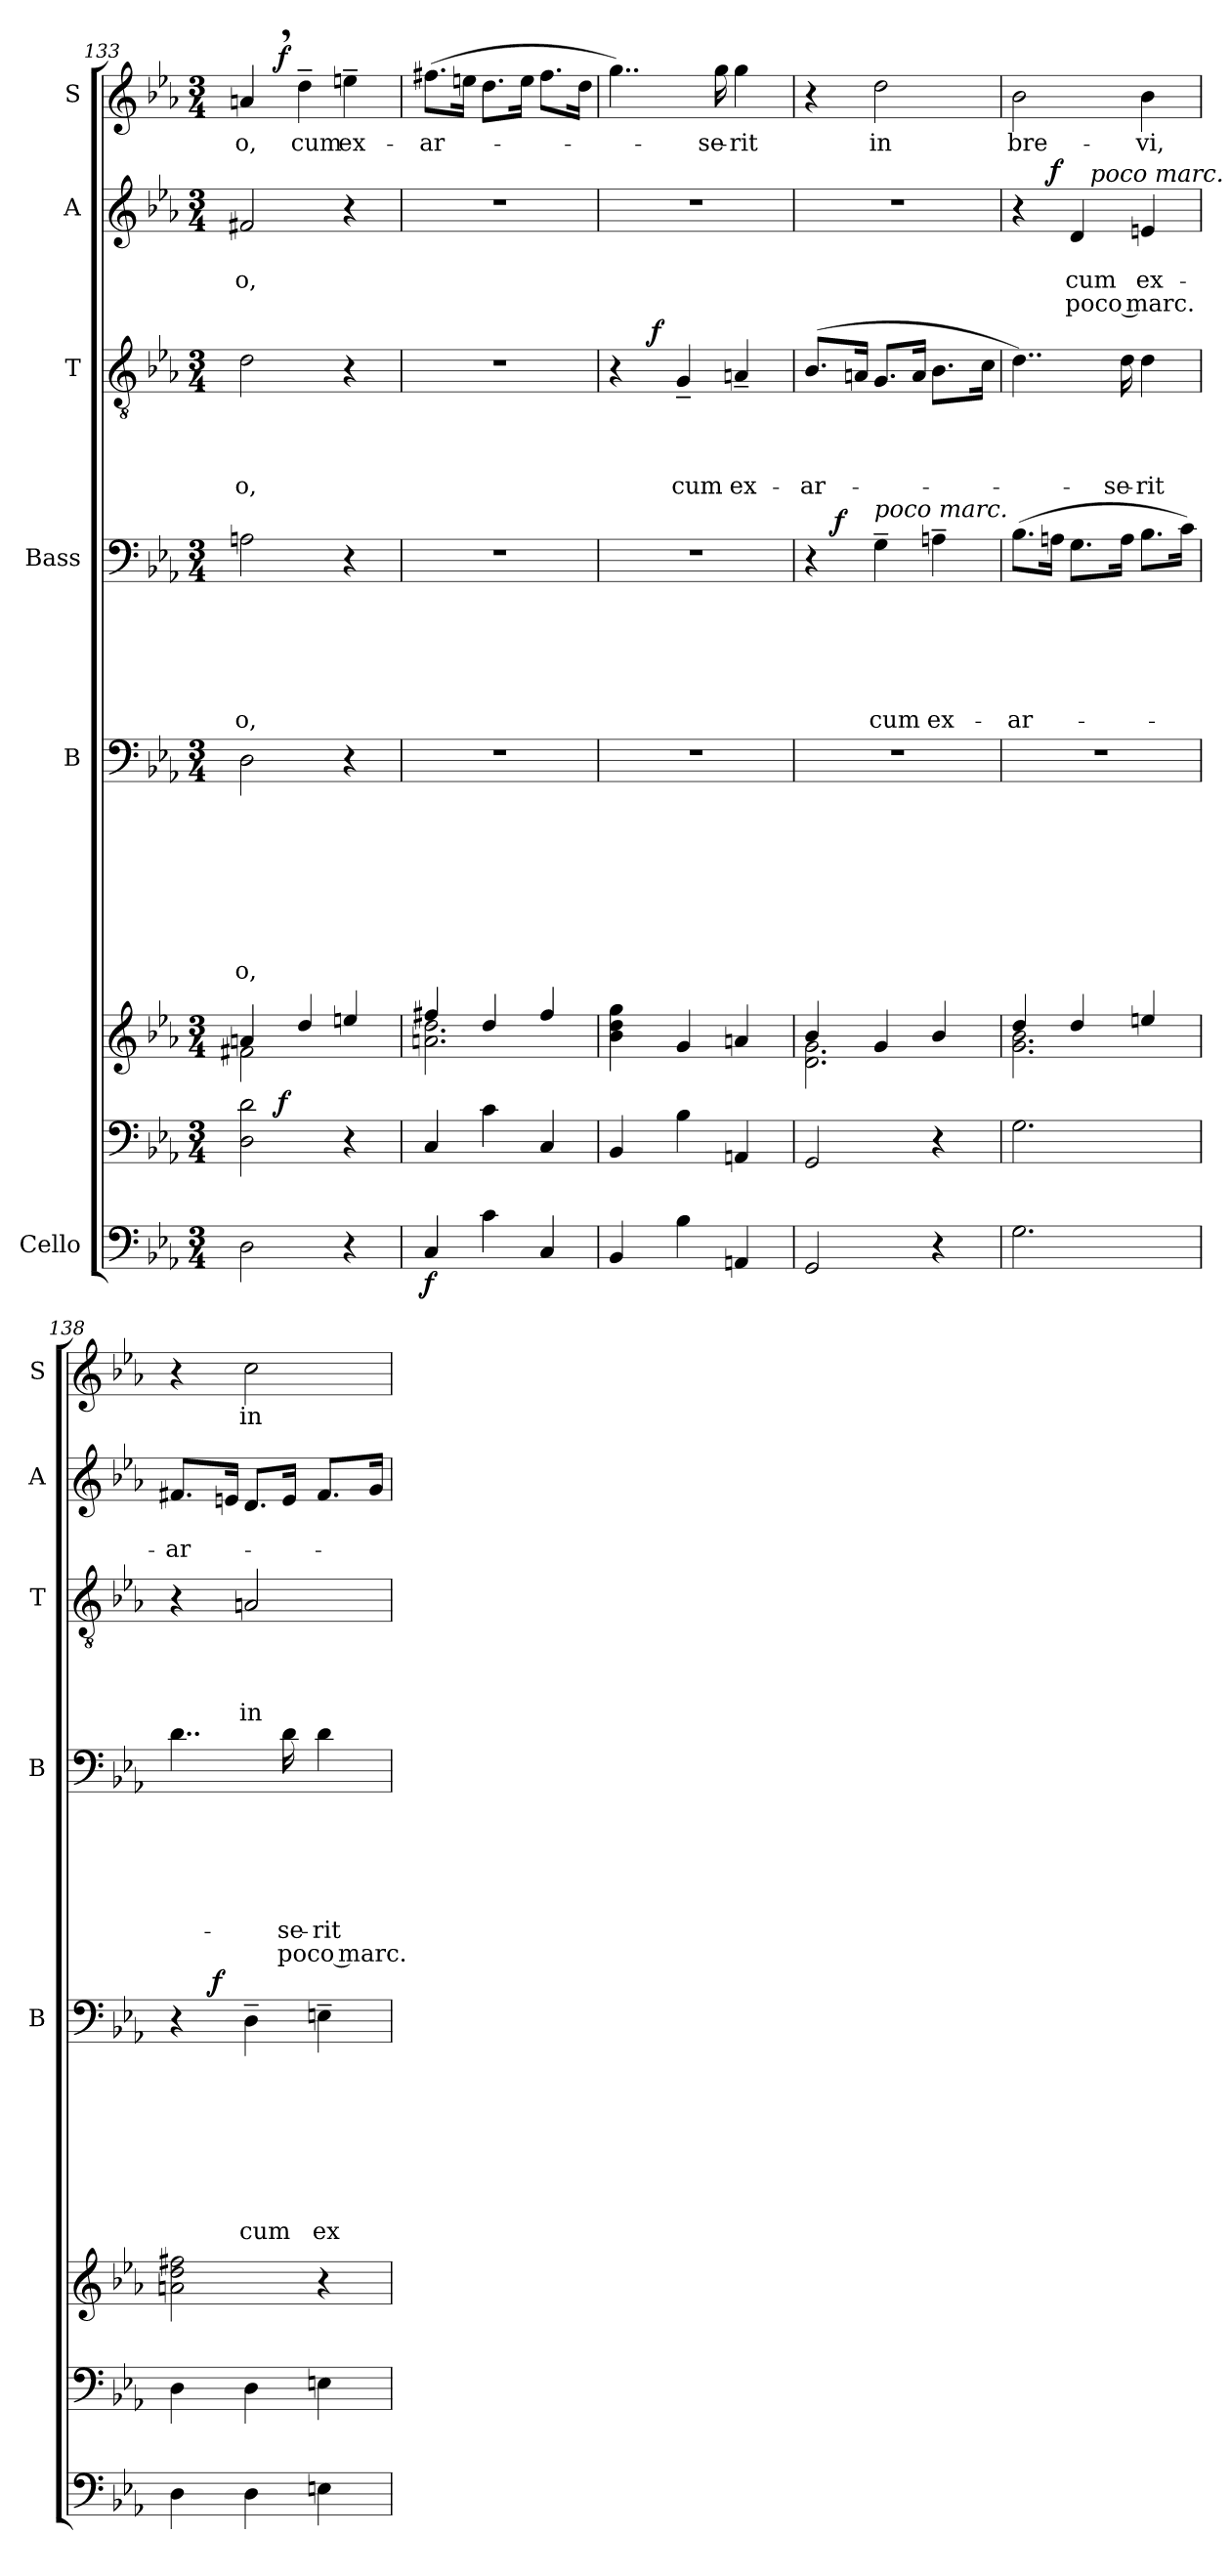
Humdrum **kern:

**kern	**dynam	**kern	**dynam	**kern	**kern	**text	**text	**text	**text	**text	**text	**text	**text	**dynam	**kern	**text	**text	**text	**text	**text	**text	**text	**dynam	**kern	**text	**text	**text	**text	**dynam	**kern	**text	**text	**text	**dynam	**kern	**text	**dynam
*part8	*part8	*part7	*part7	*part6	*part5	*part5	*part5	*part5	*part5	*part5	*part5	*part5	*part5	*part5	*part4	*part4	*part4	*part4	*part4	*part4	*part4	*part4	*part4	*part3	*part3	*part3	*part3	*part3	*part3	*part2	*part2	*part2	*part2	*part2	*part1	*part1	*part1
*staff8	*staff8	*staff7	*staff7	*staff6	*staff5	*staff5	*staff5	*staff5	*staff5	*staff5	*staff5	*staff5	*staff5	*staff5	*staff4	*staff4	*staff4	*staff4	*staff4	*staff4	*staff4	*staff4	*staff4	*staff3	*staff3	*staff3	*staff3	*staff3	*staff3	*staff2	*staff2	*staff2	*staff2	*staff2	*staff1	*staff1	*staff1
*I"Cello	*	*	*	*	*I"B	*	*	*	*	*	*	*	*	*	*I"Bass	*	*	*	*	*	*	*	*	*I"T	*	*	*	*	*	*I"A	*	*	*	*	*I"S	*	*
*	*	*	*	*	*I'B	*	*	*	*	*	*	*	*	*	*I'B	*	*	*	*	*	*	*	*	*I'T	*	*	*	*	*	*I'A	*	*	*	*	*I'S	*	*
!!LO:PB:g=z
*clefF4	*	*clefF4	*	*clefG2	*clefF4	*	*	*	*	*	*	*	*	*	*clefF4	*	*	*	*	*	*	*	*	*clefGv2	*	*	*	*	*	*clefG2	*	*	*	*	*clefG2	*	*
*k[b-e-a-]	*	*k[b-e-a-]	*	*k[b-e-a-]	*k[b-e-a-]	*	*	*	*	*	*	*	*	*	*k[b-e-a-]	*	*	*	*	*	*	*	*	*k[b-e-a-]	*	*	*	*	*	*k[b-e-a-]	*	*	*	*	*k[b-e-a-]	*	*
*E-:	*	*E-:	*	*E-:	*E-:	*	*	*	*	*	*	*	*	*	*E-:	*	*	*	*	*	*	*	*	*E-:	*	*	*	*	*	*E-:	*	*	*	*	*E-:	*	*
*M3/4	*	*M3/4	*	*M3/4	*M3/4	*	*	*	*	*	*	*	*	*	*M3/4	*	*	*	*	*	*	*	*	*M3/4	*	*	*	*	*	*M3/4	*	*	*	*	*M3/4	*	*
=133	=133	=133	=133	=133	=133	=133	=133	=133	=133	=133	=133	=133	=133	=133	=133	=133	=133	=133	=133	=133	=133	=133	=133	=133	=133	=133	=133	=133	=133	=133	=133	=133	=133	=133	=133	=133	=133
*	*	*	*	*^	*	*	*	*	*	*	*	*	*	*	*	*	*	*	*	*	*	*	*	*	*	*	*	*	*	*	*	*	*	*	*	*	*
!	!	!	!	!	!	!	!	!	!	!	!	!	!	!LO:LY:b	!	!	!	!	!	!	!	!LO:LY:b	!	!	!	!	!	!	!LO:LY:b	!	!	!	!LO:LY:b	!	!	!	!LO:LY:b	!
*	*	*^	*	*	*	*	*	*	*	*	*	*	*	*	*	*	*	*	*	*	*	*	*	*	*	*	*	*	*	*	*	*	*	*	*	*^	*	*
2D\	.	2D\ 2d\	8.ryy	.	4an/	2f#X\	2D\	.	.	.	.	.	.	.	-o,	.	2An\	.	.	.	.	.	-o,	.	.	2d\	.	.	.	-o,	.	2f#X/	.	-o,	.	.	4an,>/	8.ryy	-o,	.
!	!	!	!	!LO:DY:a	!	!	!	!	!	!	!	!	!	!	!	!	!	!	!	!	!	!	!	!	!	!	!	!	!	!	!	!	!	!	!	!	!	!	!	!LO:DY:a
.	.	.	2ryy	f	.	.	.	.	.	.	.	.	.	.	.	.	.	.	.	.	.	.	.	.	.	.	.	.	.	.	.	.	.	.	.	.	.	2ryy	.	f
!	!	!	!	!	!	!	!	!	!	!	!	!	!	!	!	!	!	!	!	!	!	!	!	!	!	!	!	!	!	!	!	!	!	!	!	!	!	!	!LO:LY:b	!
.	.	.	.	.	4dd/	.	.	.	.	.	.	.	.	.	.	.	.	.	.	.	.	.	.	.	.	.	.	.	.	.	.	.	.	.	.	.	4dd~>\	.	cum	.
!	!	!	!	!	!	!	!	!	!	!	!	!	!	!	!	!	!	!	!	!	!	!	!	!	!	!	!	!	!	!	!	!	!	!	!	!	!	!	!LO:LY:b	!
4r	.	4r	.	.	4een/	4ryy	4r	.	.	.	.	.	.	.	.	.	4r	.	.	.	.	.	.	.	.	4r	.	.	.	.	.	4r	.	.	.	.	4een~>\	.	ex-	.
.	.	.	16ryy	.	.	.	.	.	.	.	.	.	.	.	.	.	.	.	.	.	.	.	.	.	.	.	.	.	.	.	.	.	.	.	.	.	.	16ryy	.	.
=134	=134	=134	=134	=134	=134	=134	=134	=134	=134	=134	=134	=134	=134	=134	=134	=134	=134	=134	=134	=134	=134	=134	=134	=134	=134	=134	=134	=134	=134	=134	=134	=134	=134	=134	=134	=134	=134	=134	=134	=134
!	!LO:DY:b	!	!	!	!	!	!LO:N:vis=1	!	!	!	!	!	!	!	!	!	!LO:N:vis=1	!	!	!	!	!	!	!	!	!LO:N:vis=1	!	!	!	!	!	!LO:N:vis=1	!	!	!	!	!	!	!LO:LY:b	!
*	*	*v	*v	*	*	*	*	*	*	*	*	*	*	*	*	*	*	*	*	*	*	*	*	*	*	*	*	*	*	*	*	*	*	*	*	*	*v	*v	*	*
4C/	f	4C/	.	4ff#X/	2.an\ 2.dd\	2.r	.	.	.	.	.	.	.	.	.	2.r	.	.	.	.	.	.	.	.	2.r	.	.	.	.	.	2.r	.	.	.	.	(>8.ff#X\L	-ar-	.
.	.	.	.	.	.	.	.	.	.	.	.	.	.	.	.	.	.	.	.	.	.	.	.	.	.	.	.	.	.	.	.	.	.	.	.	16een\Jk	.	.
4c\	.	4c\	.	4dd/	.	.	.	.	.	.	.	.	.	.	.	.	.	.	.	.	.	.	.	.	.	.	.	.	.	.	.	.	.	.	.	8.dd\L	.	.
.	.	.	.	.	.	.	.	.	.	.	.	.	.	.	.	.	.	.	.	.	.	.	.	.	.	.	.	.	.	.	.	.	.	.	.	16ee\Jk	.	.
4C/	.	4C/	.	4ff#/	.	.	.	.	.	.	.	.	.	.	.	.	.	.	.	.	.	.	.	.	.	.	.	.	.	.	.	.	.	.	.	8.ff#\L	.	.
.	.	.	.	.	.	.	.	.	.	.	.	.	.	.	.	.	.	.	.	.	.	.	.	.	.	.	.	.	.	.	.	.	.	.	.	16dd\Jk	.	.
*	*	*	*	*v	*v	*	*	*	*	*	*	*	*	*	*	*	*	*	*	*	*	*	*	*	*	*	*	*	*	*	*	*	*	*	*	*	*	*
=135	=135	=135	=135	=135	=135	=135	=135	=135	=135	=135	=135	=135	=135	=135	=135	=135	=135	=135	=135	=135	=135	=135	=135	=135	=135	=135	=135	=135	=135	=135	=135	=135	=135	=135	=135	=135	=135
!	!	!	!	!	!LO:N:vis=1	!	!	!	!	!	!	!	!	!	!LO:N:vis=1	!	!	!	!	!	!	!	!	!	!	!	!	!	!	!LO:N:vis=1	!	!	!	!	!	!	!
*	*	*	*	*	*	*	*	*	*	*	*	*	*	*	*	*	*	*	*	*	*	*	*	*^	*	*	*	*	*	*	*	*	*	*	*	*	*
4BB-/	.	4BB-/	.	4b-\ 4dd\ 4gg\	2.r	.	.	.	.	.	.	.	.	.	2.r	.	.	.	.	.	.	.	.	4r	8ryy	.	.	.	.	.	2.r	.	.	.	.	4..gg\)	.	.
.	.	.	.	.	.	.	.	.	.	.	.	.	.	.	.	.	.	.	.	.	.	.	.	.	32ryy	.	.	.	.	.	.	.	.	.	.	.	.	.
!	!	!	!	!	!	!	!	!	!	!	!	!	!	!	!	!	!	!	!	!	!	!	!	!	!	!	!	!	!	!LO:DY:a	!	!	!	!	!	!	!	!
.	.	.	.	.	.	.	.	.	.	.	.	.	.	.	.	.	.	.	.	.	.	.	.	.	2ryy	.	.	.	.	f	.	.	.	.	.	.	.	.
!	!	!	!	!	!	!	!	!	!	!	!	!	!	!	!	!	!	!	!	!	!	!	!	!	!	!	!	!	!LO:LY:b	!	!	!	!	!	!	!	!	!
4B-\	.	4B-\	.	4g/	.	.	.	.	.	.	.	.	.	.	.	.	.	.	.	.	.	.	.	4G~</	.	.	.	.	cum	.	.	.	.	.	.	.	.	.
!	!	!	!	!	!	!	!	!	!	!	!	!	!	!	!	!	!	!	!	!	!	!	!	!	!	!	!	!	!	!	!	!	!	!	!	!	!LO:LY:b	!
.	.	.	.	.	.	.	.	.	.	.	.	.	.	.	.	.	.	.	.	.	.	.	.	.	.	.	.	.	.	.	.	.	.	.	.	16gg\	-se-	.
!	!	!	!	!	!	!	!	!	!	!	!	!	!	!	!	!	!	!	!	!	!	!	!	!	!	!	!	!	!LO:LY:b	!	!	!	!	!	!	!	!LO:LY:b	!
4AAn/	.	4AAn/	.	4an/	.	.	.	.	.	.	.	.	.	.	.	.	.	.	.	.	.	.	.	4An~</	.	.	.	.	ex-	.	.	.	.	.	.	4gg\	-rit	.
.	.	.	.	.	.	.	.	.	.	.	.	.	.	.	.	.	.	.	.	.	.	.	.	.	16.ryy	.	.	.	.	.	.	.	.	.	.	.	.	.
=136	=136	=136	=136	=136	=136	=136	=136	=136	=136	=136	=136	=136	=136	=136	=136	=136	=136	=136	=136	=136	=136	=136	=136	=136	=136	=136	=136	=136	=136	=136	=136	=136	=136	=136	=136	=136	=136	=136
*	*	*	*	*^	*	*	*	*	*	*	*	*	*	*	*	*	*	*	*	*	*	*	*	*	*	*	*	*	*	*	*	*	*	*	*	*	*	*
!	!	!	!	!	!	!LO:N:vis=1	!	!	!	!	!	!	!	!	!	!	!	!	!	!	!	!	!	!	!	!	!	!	!	!LO:LY:b	!	!LO:N:vis=1	!	!	!	!	!	!	!
*	*	*	*	*	*	*	*	*	*	*	*	*	*	*	*	*^	*	*	*	*	*	*	*	*	*v	*v	*	*	*	*	*	*	*	*	*	*	*	*	*
2GG/	.	2GG/	.	4b-/	2.d\ 2.g\	2.r	.	.	.	.	.	.	.	.	.	4r	8ryy	.	.	.	.	.	.	.	.	(>8.B-/L	.	.	.	-ar-	.	2.r	.	.	.	.	4r	.	.
!	!	!	!	!	!	!	!	!	!	!	!	!	!	!	!	!	!	!	!	!	!	!	!	!	!LO:DY:a	!	!	!	!	!	!	!	!	!	!	!	!	!	!
.	.	.	.	.	.	.	.	.	.	.	.	.	.	.	.	.	2ryy	.	.	.	.	.	.	.	f	.	.	.	.	.	.	.	.	.	.	.	.	.	.
.	.	.	.	.	.	.	.	.	.	.	.	.	.	.	.	.	.	.	.	.	.	.	.	.	.	16An/Jk	.	.	.	.	.	.	.	.	.	.	.	.	.
!	!	!	!	!	!	!	!	!	!	!	!	!	!	!	!	!LO:TX:a:i:t=poco marc.	!	!	!	!	!	!	!	!	!	!	!	!	!	!	!	!	!	!	!	!	!	!	!
!	!	!	!	!	!	!	!	!	!	!	!	!	!	!	!	!	!	!	!	!	!	!	!LO:LY:b	!	!	!	!	!	!	!	!	!	!	!	!	!	!	!LO:LY:b	!
.	.	.	.	4g/	.	.	.	.	.	.	.	.	.	.	.	4G~>\	.	.	.	.	.	.	cum	.	.	8.G/L	.	.	.	.	.	.	.	.	.	.	2dd\	in	.
.	.	.	.	.	.	.	.	.	.	.	.	.	.	.	.	.	.	.	.	.	.	.	.	.	.	16A/Jk	.	.	.	.	.	.	.	.	.	.	.	.	.
!	!	!	!	!	!	!	!	!	!	!	!	!	!	!	!	!	!	!	!	!	!	!	!LO:LY:b	!	!	!	!	!	!	!	!	!	!	!	!	!	!	!	!
4r	.	4r	.	4b-/	.	.	.	.	.	.	.	.	.	.	.	4An~>\	.	.	.	.	.	.	ex-	.	.	8.B-\L	.	.	.	.	.	.	.	.	.	.	.	.	.
.	.	.	.	.	.	.	.	.	.	.	.	.	.	.	.	.	8ryy	.	.	.	.	.	.	.	.	.	.	.	.	.	.	.	.	.	.	.	.	.	.
.	.	.	.	.	.	.	.	.	.	.	.	.	.	.	.	.	.	.	.	.	.	.	.	.	.	16c\Jk	.	.	.	.	.	.	.	.	.	.	.	.	.
=137	=137	=137	=137	=137	=137	=137	=137	=137	=137	=137	=137	=137	=137	=137	=137	=137	=137	=137	=137	=137	=137	=137	=137	=137	=137	=137	=137	=137	=137	=137	=137	=137	=137	=137	=137	=137	=137	=137	=137
!	!	!	!	!	!	!LO:N:vis=1	!	!	!	!	!	!	!	!	!	!	!	!	!	!	!	!	!LO:LY:b	!	!	!	!	!	!	!	!	!	!	!	!	!	!	!LO:LY:b	!
*	*	*	*	*	*	*	*	*	*	*	*	*	*	*	*	*	*	*	*	*	*	*	*	*	*	*	*	*	*	*	*	*^	*	*	*	*	*	*	*
*	*	*	*	*	*	*	*	*	*	*	*	*	*	*	*	*v	*v	*	*	*	*	*	*	*	*	*	*	*	*	*	*	*	*^	*	*	*	*	*	*	*
2.G\	.	2.G\	.	4dd/	2.g\ 2.b-\	2.r	.	.	.	.	.	.	.	.	.	(>8.B-\L	.	.	.	.	.	-ar-	.	.	4..d\)	.	.	.	.	.	4r	8.ryy	4ryy	.	.	.	.	2b-\	bre-	.
!	!	!	!	!	!	!	!	!	!	!	!	!	!	!	!	!	!	!	!	!	!	!	!	!	!	!	!	!	!	!	!	!	!	!	!	!	!LO:DY:a	!	!	!
.	.	.	.	.	.	.	.	.	.	.	.	.	.	.	.	16An\Jk	.	.	.	.	.	.	.	.	.	.	.	.	.	.	.	2ryy	.	.	.	.	f	.	.	.
!	!	!	!	!	!	!	!	!	!	!	!	!	!	!	!	!	!	!	!	!	!	!	!	!	!	!	!	!	!	!	!	!	!	!	!LO:LY:b	!LO:LY:b	!	!	!	!
.	.	.	.	4dd/	.	.	.	.	.	.	.	.	.	.	.	8.G\L	.	.	.	.	.	.	.	.	.	.	.	.	.	.	4d/	.	16ryy	.	cum	poco marc.	.	.	.	.
!	!	!	!	!	!	!	!	!	!	!	!	!	!	!	!	!	!	!	!	!	!	!	!	!	!	!	!	!	!	!	!	!	!LO:TX:a:i:t=poco marc.	!	!	!	!	!	!	!
.	.	.	.	.	.	.	.	.	.	.	.	.	.	.	.	.	.	.	.	.	.	.	.	.	.	.	.	.	.	.	.	.	4..ryy	.	.	.	.	.	.	.
!	!	!	!	!	!	!	!	!	!	!	!	!	!	!	!	!	!	!	!	!	!	!	!	!	!	!	!	!	!LO:LY:b	!	!	!	!	!	!	!	!	!	!	!
.	.	.	.	.	.	.	.	.	.	.	.	.	.	.	.	16A\Jk	.	.	.	.	.	.	.	.	16d\	.	.	.	-se-	.	.	.	.	.	.	.	.	.	.	.
!	!	!	!	!	!	!	!	!	!	!	!	!	!	!	!	!	!	!	!	!	!	!	!	!	!	!	!	!	!LO:LY:b	!	!	!	!	!	!LO:LY:b	!	!	!	!LO:LY:b	!
.	.	.	.	4een/	.	.	.	.	.	.	.	.	.	.	.	8.B-\L	.	.	.	.	.	.	.	.	4d\	.	.	.	-rit	.	4en/	.	.	.	ex-	.	.	4b-\	-vi,	.
.	.	.	.	.	.	.	.	.	.	.	.	.	.	.	.	16c\Jk)	.	.	.	.	.	.	.	.	.	.	.	.	.	.	.	16ryy	.	.	.	.	.	.	.	.
*	*	*	*	*v	*v	*	*	*	*	*	*	*	*	*	*	*	*	*	*	*	*	*	*	*	*	*	*	*	*	*	*	*	*	*	*	*	*	*	*	*
!!LO:PB:g=z
=138	=138	=138	=138	=138	=138	=138	=138	=138	=138	=138	=138	=138	=138	=138	=138	=138	=138	=138	=138	=138	=138	=138	=138	=138	=138	=138	=138	=138	=138	=138	=138	=138	=138	=138	=138	=138	=138	=138	=138
!	!	!	!	!	!	!	!	!	!	!	!	!	!	!	!	!	!	!	!	!	!	!	!	!	!	!	!	!	!	!	!	!	!	!LO:LY:b	!	!	!	!	!
*	*	*	*	*	*^	*	*	*	*	*	*	*	*	*	*	*	*	*	*	*	*	*	*	*	*	*	*	*	*	*v	*v	*v	*	*	*	*	*	*	*
4D\	.	4D\	.	2an\ 2dd\ 2ff#X\	4r	8ryy	.	.	.	.	.	.	.	.	.	4..d\	.	.	.	.	.	.	.	.	4r	.	.	.	.	.	8.f#X/L	.	-ar-	.	.	4r	.	.
.	.	.	.	.	.	32ryy	.	.	.	.	.	.	.	.	.	.	.	.	.	.	.	.	.	.	.	.	.	.	.	.	.	.	.	.	.	.	.	.
!	!	!	!	!	!	!	!	!	!	!	!	!	!	!	!LO:DY:a	!	!	!	!	!	!	!	!	!	!	!	!	!	!	!	!	!	!	!	!	!	!	!
.	.	.	.	.	.	2ryy	.	.	.	.	.	.	.	.	f	.	.	.	.	.	.	.	.	.	.	.	.	.	.	.	.	.	.	.	.	.	.	.
.	.	.	.	.	.	.	.	.	.	.	.	.	.	.	.	.	.	.	.	.	.	.	.	.	.	.	.	.	.	.	16en/Jk	.	.	.	.	.	.	.
!	!	!	!	!	!	!	!	!	!	!	!	!	!	!LO:LY:b	!	!	!	!	!	!	!	!	!	!	!	!	!	!	!LO:LY:b	!	!	!	!	!	!	!	!LO:LY:b	!
4D\	.	4D\	.	.	4D~>\	.	.	.	.	.	.	.	.	cum	.	.	.	.	.	.	.	.	.	.	2An/	.	.	.	in	.	8.d/L	.	.	.	.	2cc\	in	.
!	!	!	!	!	!	!	!	!	!	!	!	!	!	!	!	!	!	!	!	!	!	!LO:LY:b	!LO:LY:b	!	!	!	!	!	!	!	!	!	!	!	!	!	!	!
.	.	.	.	.	.	.	.	.	.	.	.	.	.	.	.	16d\	.	.	.	.	.	-se-	poco marc.	.	.	.	.	.	.	.	16e/Jk	.	.	.	.	.	.	.
!	!	!	!	!	!	!	!	!	!	!	!	!	!	!LO:LY:b	!	!	!	!	!	!	!	!LO:LY:b	!	!	!	!	!	!	!	!	!	!	!	!	!	!	!	!
4En\	.	4En\	.	4r	4En~>\	.	.	.	.	.	.	.	.	ex-	.	4d\	.	.	.	.	.	-rit	.	.	.	.	.	.	.	.	8.f#/L	.	.	.	.	.	.	.
.	.	.	.	.	.	16.ryy	.	.	.	.	.	.	.	.	.	.	.	.	.	.	.	.	.	.	.	.	.	.	.	.	.	.	.	.	.	.	.	.
.	.	.	.	.	.	.	.	.	.	.	.	.	.	.	.	.	.	.	.	.	.	.	.	.	.	.	.	.	.	.	16g/Jk	.	.	.	.	.	.	.
*	*	*	*	*	*v	*v	*	*	*	*	*	*	*	*	*	*	*	*	*	*	*	*	*	*	*	*	*	*	*	*	*	*	*	*	*	*	*	*
=	=	=	=	=	=	=	=	=	=	=	=	=	=	=	=	=	=	=	=	=	=	=	=	=	=	=	=	=	=	=	=	=	=	=	=	=	=
*-	*-	*-	*-	*-	*-	*-	*-	*-	*-	*-	*-	*-	*-	*-	*-	*-	*-	*-	*-	*-	*-	*-	*-	*-	*-	*-	*-	*-	*-	*-	*-	*-	*-	*-	*-	*-	*-
